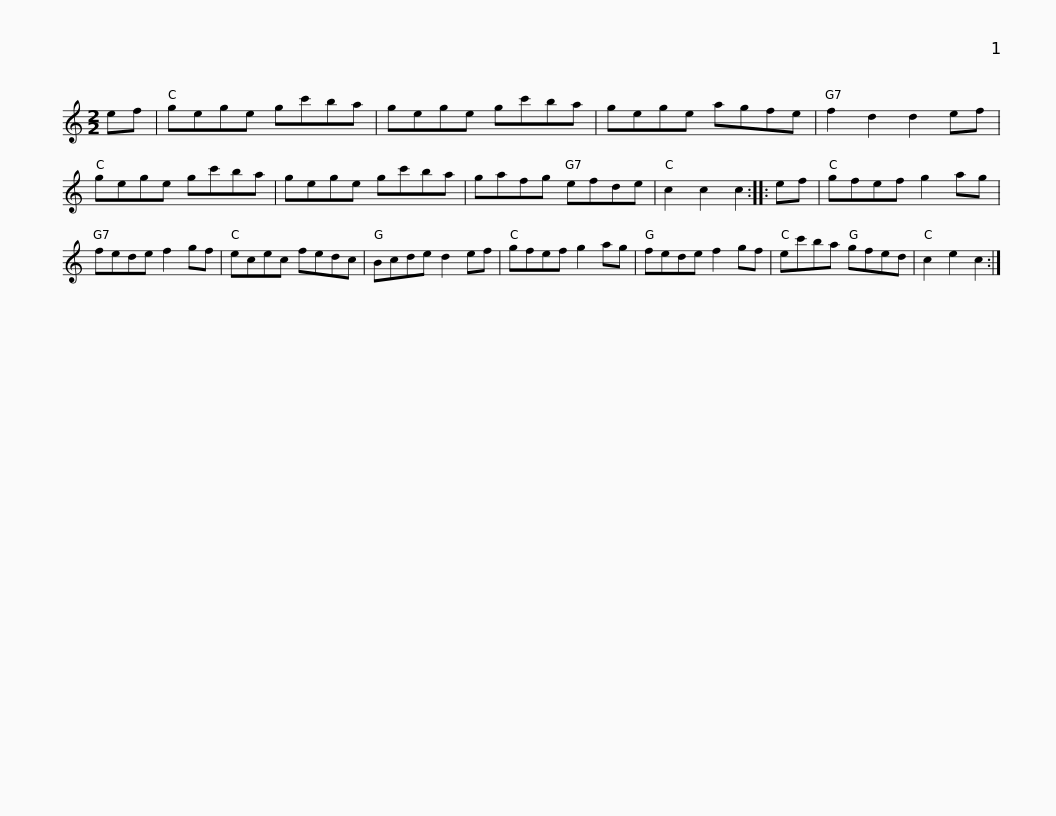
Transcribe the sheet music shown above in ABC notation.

X:1
L:1/8
M:2/2
I:linebreak $
K:C
V:1 treble
V:1
 ef | gege gc'ba | gege gc'ba | gege agfe | f2 d2 d2 ef | %5
 gege gc'ba |$ gege gc'ba | gafg efde | c2 c2 c2 :: ef | %10
 gfef g2 ag | fede f2 gf | ecec fedc |$ Bcde d2 ef | gfef g2 ag | %15
 fede f2 gf | ec'ba gfed | c2 e2 c2 :| %18
